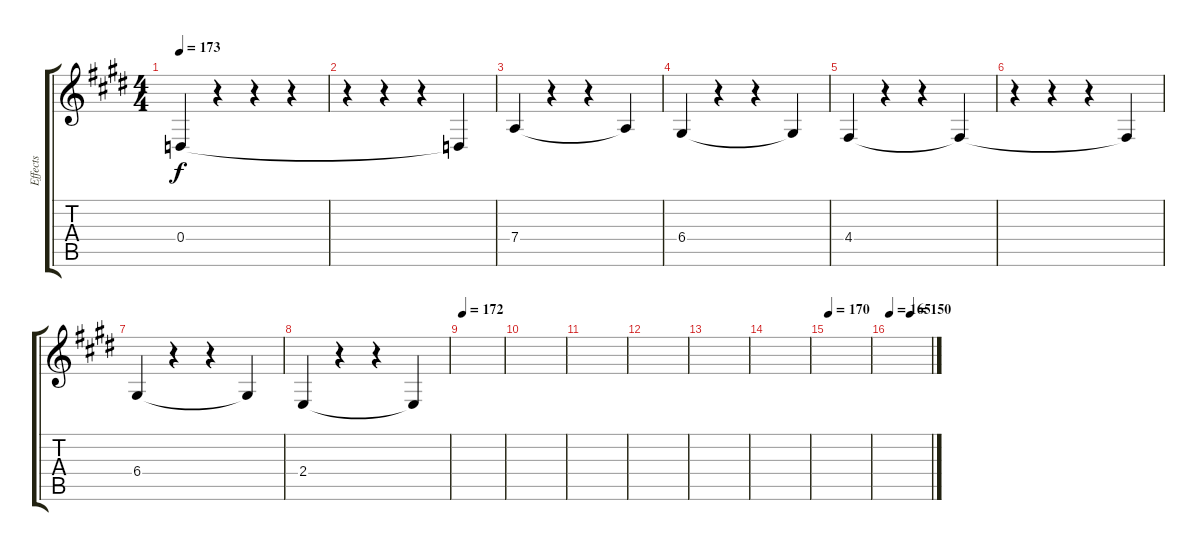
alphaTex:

\track ("Effects" "Effects") {instrument synthstrings1}
\staff {score tabs}
\tuning (E4 B3 G3 D3 A2 E2) {hide}
\ts (4 4)
\tempo 173
\clef g2
\ks e
0.4.4{dy f} r.4 r.4 r.4 |
r.4 r.4 r.4 0.4{t}.4 |
7.4.4 r.4 r.4 7.4{t}.4 |
6.4.4 r.4 r.4 6.4{t}.4 |
4.4.4 r.4 r.4 4.4{t}.4 |
r.4 r.4 r.4 4.4{t}.4 |
6.4.4 r.4 r.4 6.4{t}.4 |
2.4.4 r.4 r.4 2.4{t}.4 |
\tempo 172
|
|
|
|
|
|
\tempo 170
|
\tempo 165
\tempo (150 0.5)
